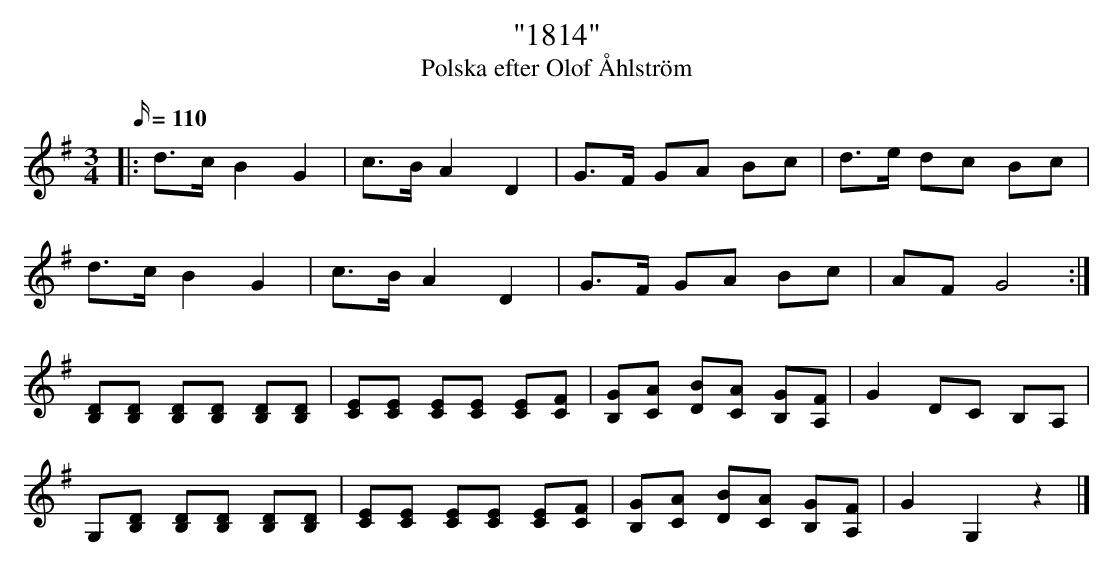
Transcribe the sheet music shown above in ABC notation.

X:1
T: "1814"
T: Polska efter Olof Åhlström
M: 3/4
L: 1/16
Q: 110
K: G
|: d3c B4 G4 | c3B A4 D4 | G3F G2A2 B2c2 | d3e d2c2 B2c2 |
d3c B4 G4 | c3B A4 D4 | G3F G2A2 B2c2 | A2F2 G8 :|
[D2B,2][D2B,2] [D2B,2][D2B,2] [D2B,2][D2B,2] | [C2E2][C2E2] [C2E2][C2E2] [C2E2][C2F2] | [B,2G2][C2A2] [D2B2][C2A2] [B,2G2][A,2F2] | G4 D2C2 B,2A,2 |
G,2[D2B,2] [D2B,2][D2B,2] [D2B,2][D2B,2] | [C2E2][C2E2] [C2E2][C2E2] [C2E2][C2F2] | [B,2G2][C2A2] [D2B2][C2A2] [B,2G2][A,2F2] | G4 G,4 z4 |]
